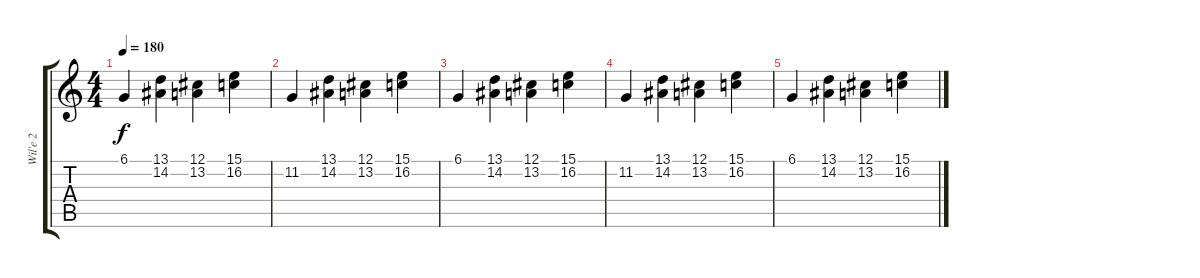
\track ("Wil'e 2" "Wil'e 2") {instrument musicbox}
\staff {score tabs}
\tuning (Db4 Ab3 E3 B2 Gb2 B1) {hide}
\ts (4 4)
\tempo 180
\clef g2
\ks c
6.1.4{dy f} (13.1 14.2).4 (12.1 13.2).4 (15.1 16.2).4 |
11.2.4{volume 0} (13.1 14.2).4 (12.1 13.2).4 (15.1 16.2).4 |
6.1.4 (13.1 14.2).4 (12.1 13.2).4 (15.1 16.2).4 |
11.2.4 (13.1 14.2).4 (12.1 13.2).4 (15.1 16.2).4 |
6.1.4 (13.1 14.2).4 (12.1 13.2).4 (15.1 16.2).4
